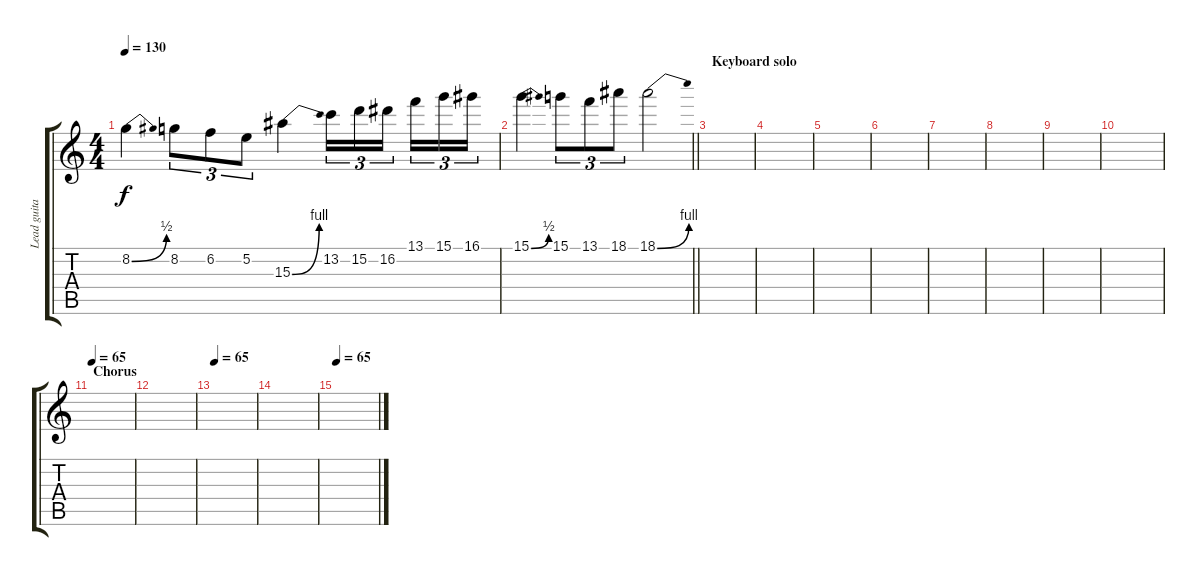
\track ("Lead guitar " "Lead guita") {instrument distortionguitar}
\staff {score tabs}
\tuning (E4 B3 G3 D3 A2 E2) {hide}
\ts (4 4)
\tempo 130
\clef g2
\ks c
8.2{be (bend 0 0 60 2)}.4{dy f} 8.2.8{tu (3 2)} 6.2.8{tu (3 2)} 5.2.8{tu (3 2)} 15.3{be (bend 0 0 60 4)}.4 13.2.16{tu (3 2)} 15.2.16{tu (3 2)} 16.2.16{tu (3 2) beam splitsecondary} 13.1.16{tu (3 2)} 15.1.16{tu (3 2)} 16.1.16{tu (3 2)} |
\barLineRight lightlight
15.1{be (bend 0 0 60 2)}.4 15.1.8{tu (3 2)} 13.1.8{tu (3 2)} 18.1.8{tu (3 2)} 18.1{be (bend 0 0 60 4)}.2 |
\section ("" "Keyboard solo ")
|
|
|
|
|
|
|
|
\section ("" "Chorus")
\tempo 65
|
|
\tempo 65
|
|
\tempo 65
